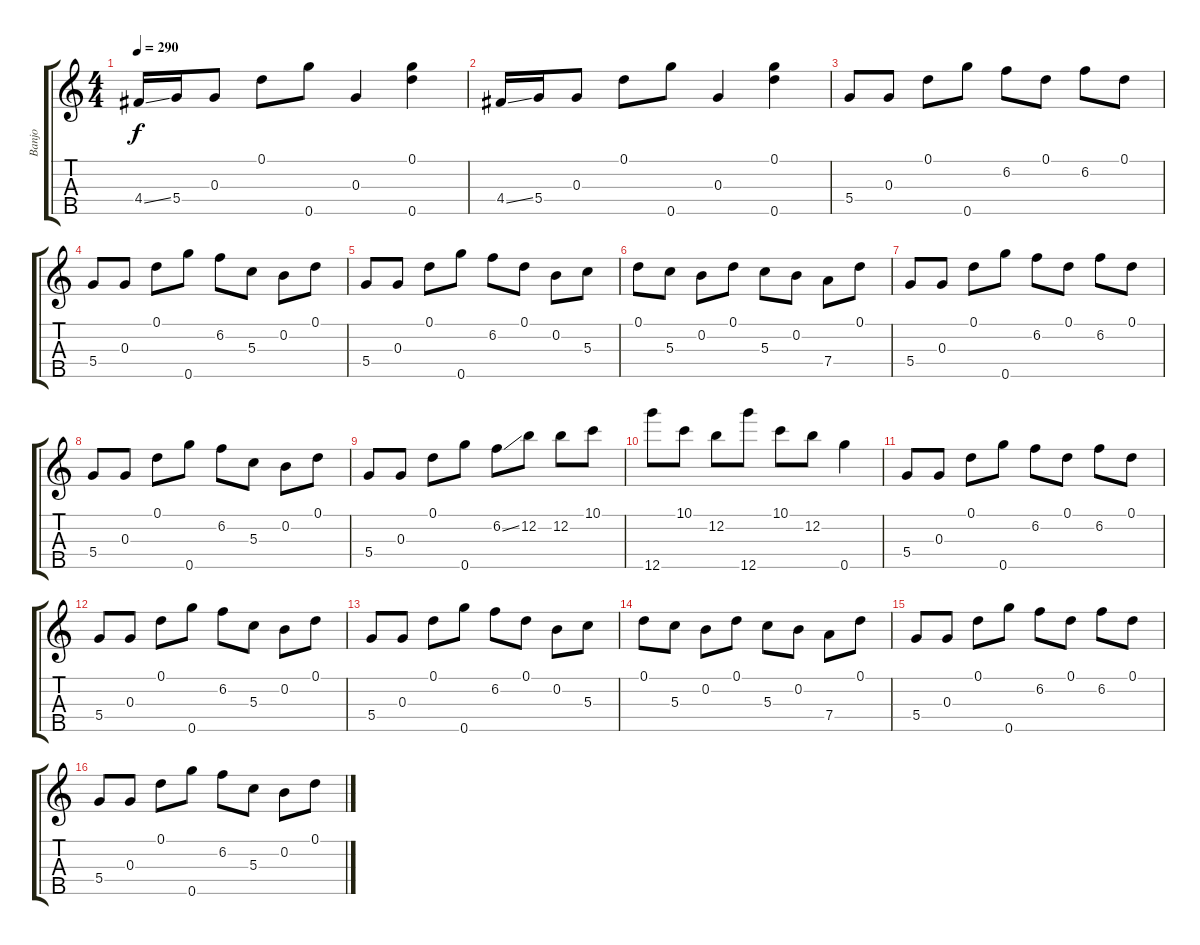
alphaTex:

\track ("Banjo" "Banjo") {instrument banjo}
\staff {score tabs}
\tuning (D4 B3 G3 D3 G4) {hide}
\displaytranspose 12
\ts (4 4)
\tempo 290
\clef g2
\ks c
4.4{ss}.16{dy f instrument banjo} 5.4.16 0.3.8 0.1.8 0.5.8 0.3.4 (0.1 0.5).4 |
4.4{ss}.16 5.4.16 0.3.8 0.1.8 0.5.8 0.3.4 (0.1 0.5).4 |
5.4.8 0.3.8 0.1.8 0.5.8 6.2.8 0.1.8 6.2.8 0.1.8 |
5.4.8 0.3.8 0.1.8 0.5.8 6.2.8 5.3.8 0.2.8 0.1.8 |
5.4.8 0.3.8 0.1.8 0.5.8 6.2.8 0.1.8 0.2.8 5.3.8 |
0.1.8 5.3.8 0.2.8 0.1.8 5.3.8 0.2.8 7.4.8 0.1.8 |
5.4.8 0.3.8 0.1.8 0.5.8 6.2.8 0.1.8 6.2.8 0.1.8 |
5.4.8 0.3.8 0.1.8 0.5.8 6.2.8 5.3.8 0.2.8 0.1.8 |
5.4.8 0.3.8 0.1.8 0.5.8 6.2{ss}.8 12.2.8 12.2.8 10.1.8 |
12.5.8 10.1.8 12.2.8 12.5.8 10.1.8 12.2.8 0.5.4 |
5.4.8 0.3.8 0.1.8 0.5.8 6.2.8 0.1.8 6.2.8 0.1.8 |
5.4.8 0.3.8 0.1.8 0.5.8 6.2.8 5.3.8 0.2.8 0.1.8 |
5.4.8 0.3.8 0.1.8 0.5.8 6.2.8 0.1.8 0.2.8 5.3.8 |
0.1.8 5.3.8 0.2.8 0.1.8 5.3.8 0.2.8 7.4.8 0.1.8 |
5.4.8 0.3.8 0.1.8 0.5.8 6.2.8 0.1.8 6.2.8 0.1.8 |
5.4.8 0.3.8 0.1.8 0.5.8 6.2.8 5.3.8 0.2.8 0.1.8
